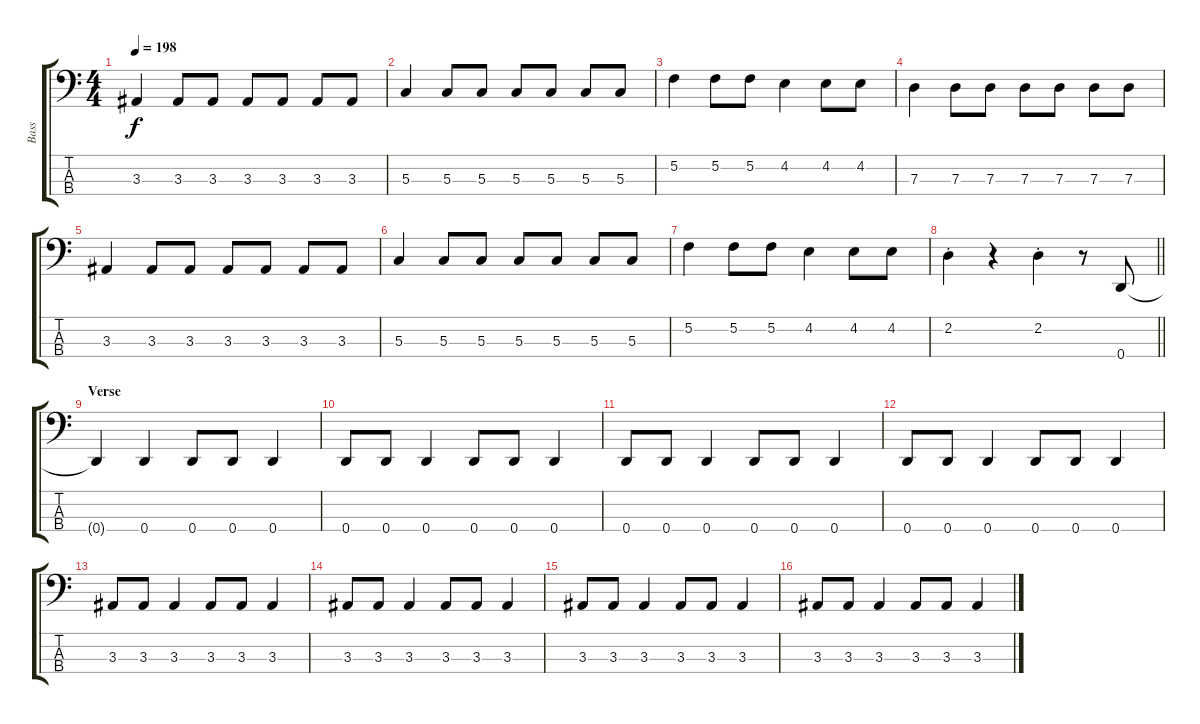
\track ("Bass" "Bass") {instrument electricbassfinger}
\staff {score tabs}
\tuning (F2 C2 G1 D1) {hide}
\ts (4 4)
\tempo 198
\clef f4
\ks c
3.3.4{dy f} 3.3.8 3.3.8 3.3.8 3.3.8 3.3.8 3.3.8 |
5.3.4 5.3.8 5.3.8 5.3.8 5.3.8 5.3.8 5.3.8 |
5.2.4 5.2.8 5.2.8 4.2.4 4.2.8 4.2.8 |
7.3.4 7.3.8 7.3.8 7.3.8 7.3.8 7.3.8 7.3.8 |
3.3.4 3.3.8 3.3.8 3.3.8 3.3.8 3.3.8 3.3.8 |
5.3.4 5.3.8 5.3.8 5.3.8 5.3.8 5.3.8 5.3.8 |
5.2.4 5.2.8 5.2.8 4.2.4 4.2.8 4.2.8 |
\barLineRight lightlight
2.2{st}.4 r.4 2.2{st}.4 r.8 0.4.8 |
\section ("" "Verse")
0.4{t}.4 0.4.4 0.4.8 0.4.8 0.4.4 |
0.4.8 0.4.8 0.4.4 0.4.8 0.4.8 0.4.4 |
0.4.8 0.4.8 0.4.4 0.4.8 0.4.8 0.4.4 |
0.4.8 0.4.8 0.4.4 0.4.8 0.4.8 0.4.4 |
3.3.8 3.3.8 3.3.4 3.3.8 3.3.8 3.3.4 |
3.3.8 3.3.8 3.3.4 3.3.8 3.3.8 3.3.4 |
3.3.8 3.3.8 3.3.4 3.3.8 3.3.8 3.3.4 |
3.3.8 3.3.8 3.3.4 3.3.8 3.3.8 3.3.4
